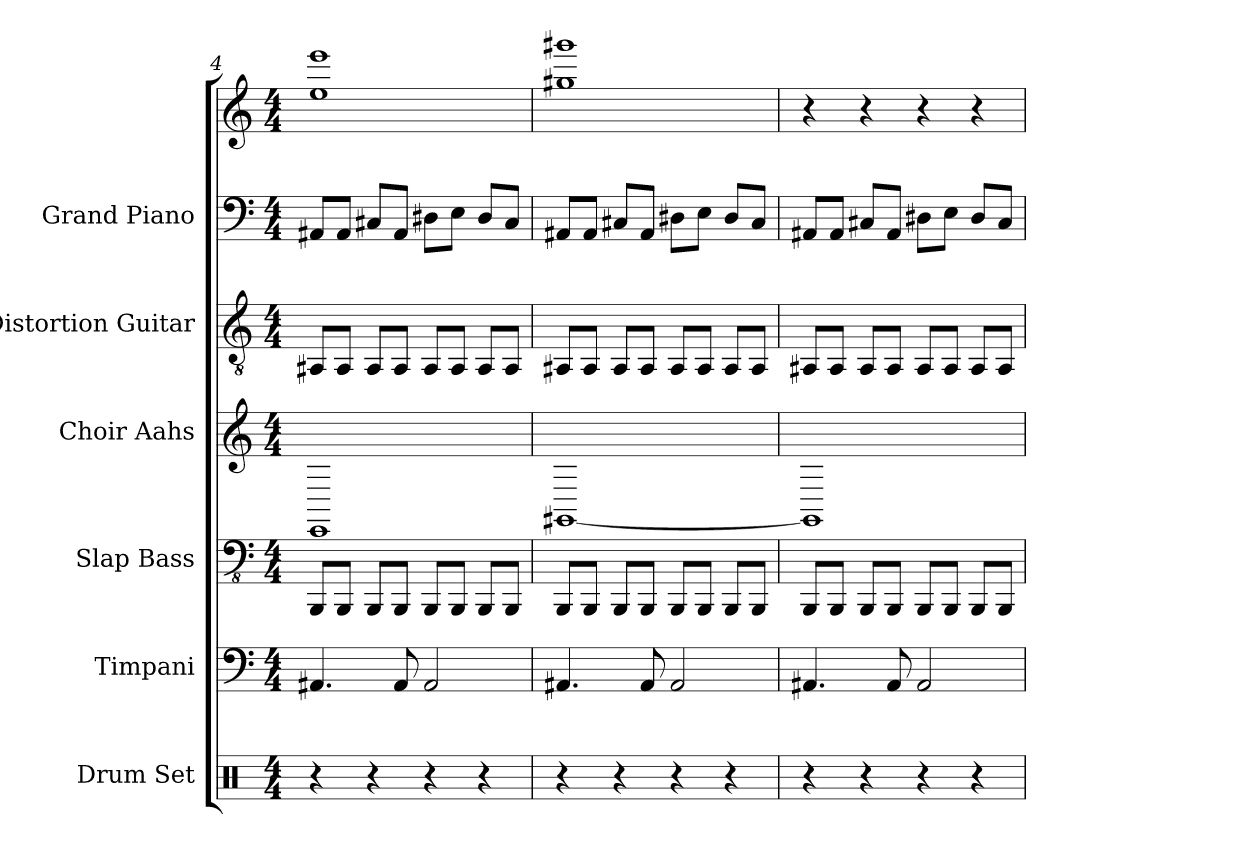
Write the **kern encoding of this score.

**kern	**kern	**kern	**kern	**kern	**kern	**kern
*part6	*part5	*part4	*part3	*part2	*part1	*part1
*staff7	*staff6	*staff5	*staff4	*staff3	*staff2	*staff1
*I"Drum Set	*I"Timpani	*I"Slap Bass	*I"Choir Aahs	*I"Distortion Guitar	*I"Grand Piano	*
*I'Drs.	*I'Timp.	*I'Sl. Bass	*I'Ch. Aa.	*I'Dist. Guit.	*I'Pno.	*
*clefX	*clefF4	*clefFv4	*clefG2	*clefGv2	*clefF4	*clefG2
*k[]	*k[]	*k[]	*k[]	*k[]	*k[]	*k[]
*M4/4	*M4/4	*M4/4	*M4/4	*M4/4	*M4/4	*M4/4
=4	=4	=4	=4	=4	=4	=4
4r	4.AA#X	8BBBBL	1EE	8AA#XL	8AA#XL	1eee 1ee
.	.	8BBBBJ	.	8AA#J	8AA#J	.
4r	.	8BBBBL	.	8AA#L	8C#XL	.
.	8AA#	8BBBBJ	.	8AA#J	8AA#J	.
4r	2AA#	8BBBBL	.	8AA#L	8D#XL	.
.	.	8BBBBJ	.	8AA#J	8EJ	.
4r	.	8BBBBL	.	8AA#L	8D#L	.
.	.	8BBBBJ	.	8AA#J	8C#J	.
=5	=5	=5	=5	=5	=5	=5
4r	4.AA#X	8BBBBL	[1GG#X	8AA#XL	8AA#XL	1ggg#X 1gg#X
.	.	8BBBBJ	.	8AA#J	8AA#J	.
4r	.	8BBBBL	.	8AA#L	8C#XL	.
.	8AA#	8BBBBJ	.	8AA#J	8AA#J	.
4r	2AA#	8BBBBL	.	8AA#L	8D#XL	.
.	.	8BBBBJ	.	8AA#J	8EJ	.
4r	.	8BBBBL	.	8AA#L	8D#L	.
.	.	8BBBBJ	.	8AA#J	8C#J	.
=6	=6	=6	=6	=6	=6	=6
4r	4.AA#X	8BBBBL	1GG#]	8AA#XL	8AA#XL	4r
.	.	8BBBBJ	.	8AA#J	8AA#J	.
4r	.	8BBBBL	.	8AA#L	8C#XL	4r
.	8AA#	8BBBBJ	.	8AA#J	8AA#J	.
4r	2AA#	8BBBBL	.	8AA#L	8D#XL	4r
.	.	8BBBBJ	.	8AA#J	8EJ	.
4r	.	8BBBBL	.	8AA#L	8D#L	4r
.	.	8BBBBJ	.	8AA#J	8C#J	.
=	=	=	=	=	=	=
*-	*-	*-	*-	*-	*-	*-
